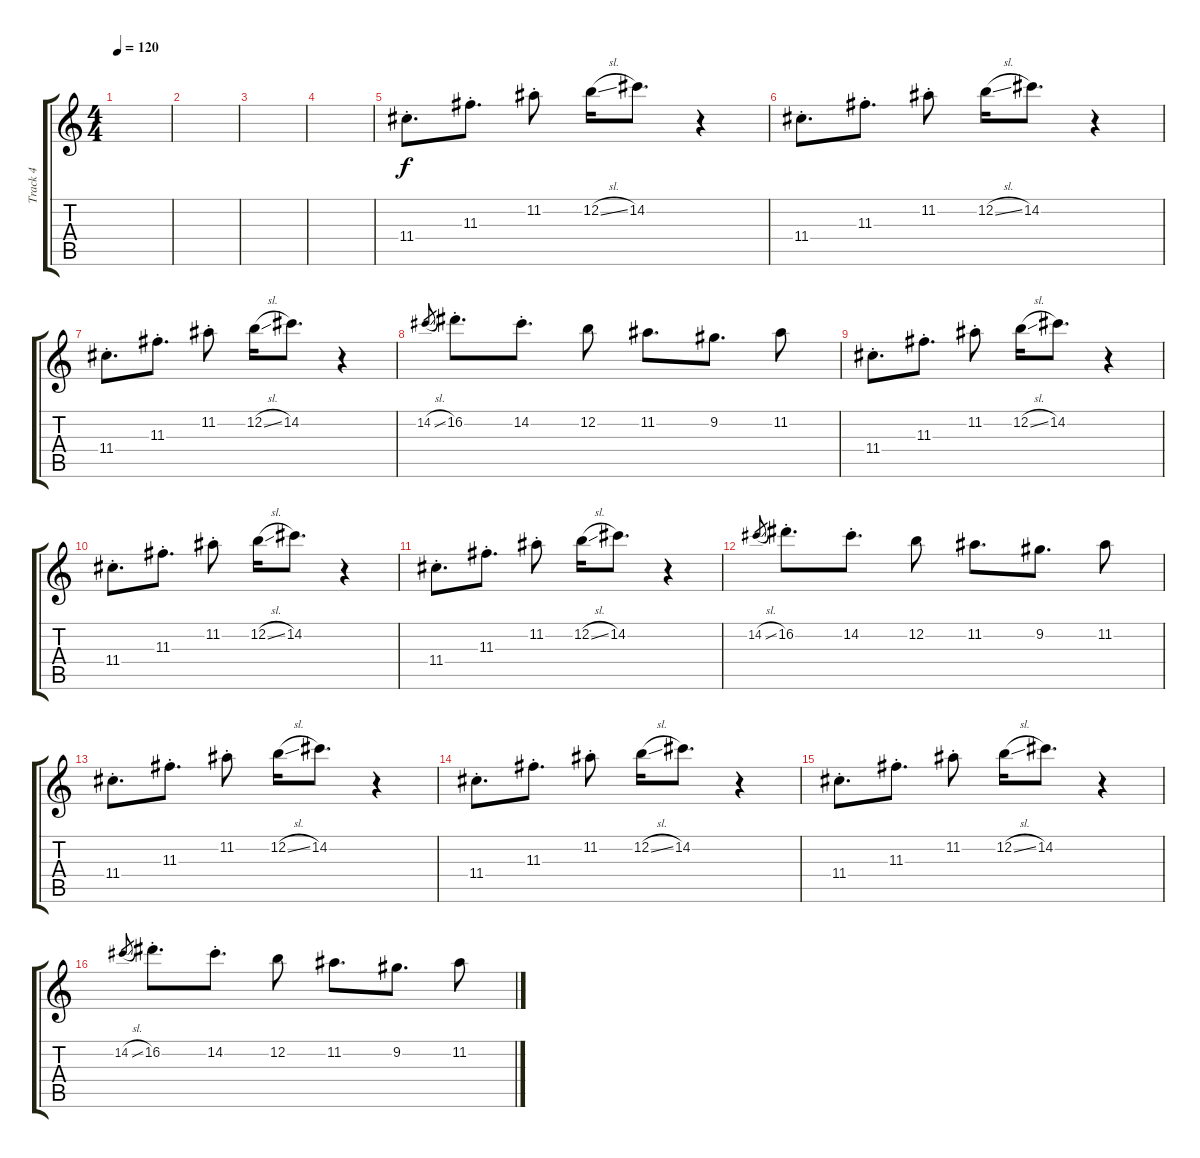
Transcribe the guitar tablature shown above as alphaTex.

\track ("Track 4" "Track 4") {instrument acousticguitarsteel}
\staff {score tabs}
\tuning (E4 B3 G3 D3 A2 D2) {hide}
\ts (4 4)
\tempo 120
\clef g2
\ks c
|
|
|
|
11.4{st}.8{d} 11.3{st}.8{d} 11.2{st}.8 12.2{sl}.16 14.2.8{d} r.4 |
11.4{st}.8{d} 11.3{st}.8{d} 11.2{st}.8 12.2{sl}.16 14.2.8{d} r.4 |
11.4{st}.8{d} 11.3{st}.8{d} 11.2{st}.8 12.2{sl}.16 14.2.8{d} r.4 |
14.2{sl}.8{gr} 16.2{st}.8{d} 14.2{st}.8{d} 12.2.8 11.2.8{d} 9.2.8{d} 11.2.8 |
11.4{st}.8{d} 11.3{st}.8{d} 11.2{st}.8 12.2{sl}.16 14.2.8{d} r.4 |
11.4{st}.8{d} 11.3{st}.8{d} 11.2{st}.8 12.2{sl}.16 14.2.8{d} r.4 |
11.4{st}.8{d} 11.3{st}.8{d} 11.2{st}.8 12.2{sl}.16 14.2.8{d} r.4 |
14.2{sl}.8{gr} 16.2{st}.8{d} 14.2{st}.8{d} 12.2.8 11.2.8{d} 9.2.8{d} 11.2.8 |
11.4{st}.8{d} 11.3{st}.8{d} 11.2{st}.8 12.2{sl}.16 14.2.8{d} r.4 |
11.4{st}.8{d} 11.3{st}.8{d} 11.2{st}.8 12.2{sl}.16 14.2.8{d} r.4 |
11.4{st}.8{d} 11.3{st}.8{d} 11.2{st}.8 12.2{sl}.16 14.2.8{d} r.4 |
14.2{sl}.8{gr} 16.2{st}.8{d} 14.2{st}.8{d} 12.2.8 11.2.8{d} 9.2.8{d} 11.2.8
